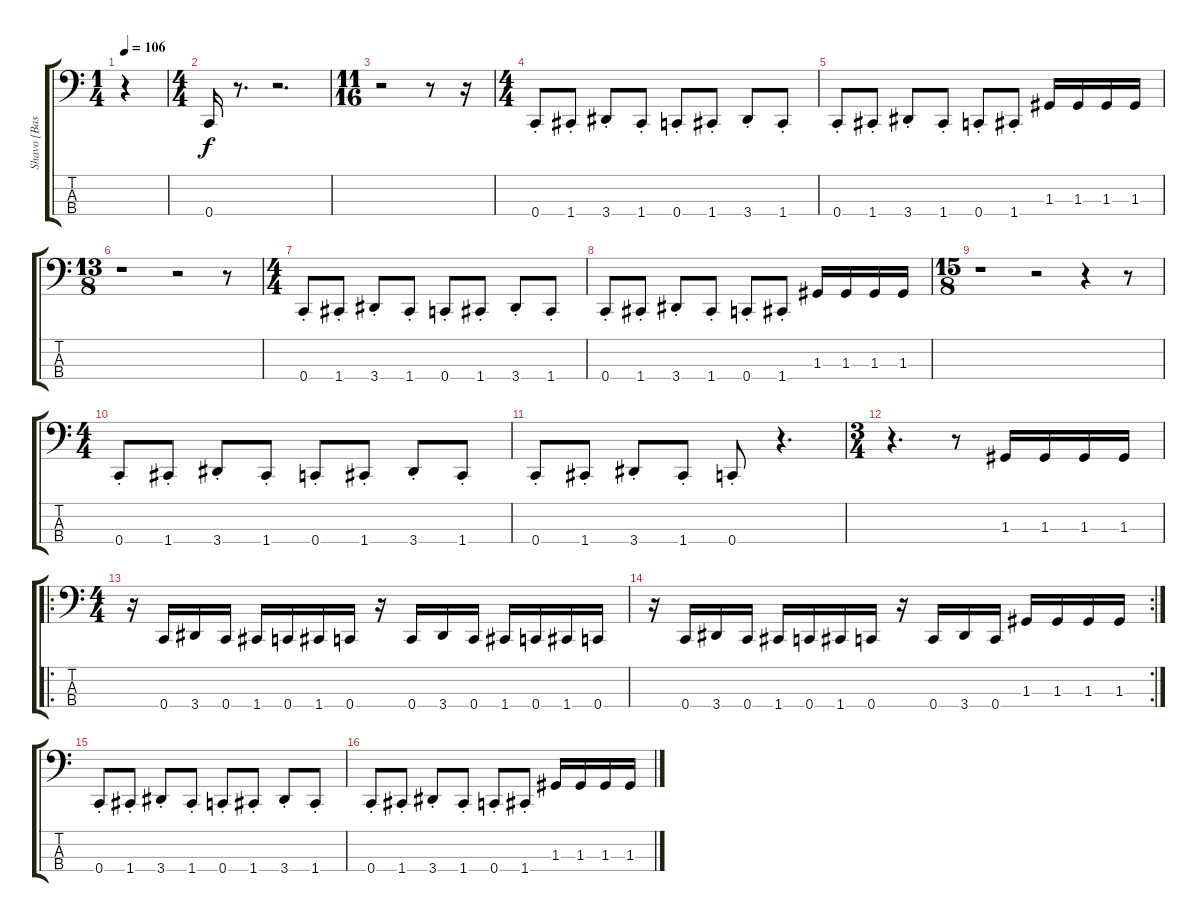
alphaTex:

\track ("Shavo [Bass]" "Shavo [Bas") {instrument electricbassfinger}
\staff {score tabs}
\tuning (F2 C2 G1 C1) {hide}
\ts (1 4)
\tempo 106
\clef f4
\ks c
r.4{dy f instrument electricbassfinger} |
\ts (4 4)
0.4.16 r.8{d} r.2{d} |
\ts (11 16)
r.2 r.8 r.16 |
\ts (4 4)
0.4{st}.8 1.4{st}.8 3.4{st}.8 1.4{st}.8 0.4{st}.8 1.4{st}.8 3.4{st}.8 1.4{st}.8 |
0.4{st}.8 1.4{st}.8 3.4{st}.8 1.4{st}.8 0.4{st}.8 1.4{st}.8 1.3.16 1.3.16 1.3.16 1.3.16 |
\ts (13 8)
r.1 r.2 r.8 |
\ts (4 4)
0.4{st}.8 1.4{st}.8 3.4{st}.8 1.4{st}.8 0.4{st}.8 1.4{st}.8 3.4{st}.8 1.4{st}.8 |
0.4{st}.8 1.4{st}.8 3.4{st}.8 1.4{st}.8 0.4{st}.8 1.4{st}.8 1.3.16 1.3.16 1.3.16 1.3.16 |
\ts (15 8)
r.1 r.2 r.4 r.8 |
\ts (4 4)
0.4{st}.8 1.4{st}.8 3.4{st}.8 1.4{st}.8 0.4{st}.8 1.4{st}.8 3.4{st}.8 1.4{st}.8 |
0.4{st}.8 1.4{st}.8 3.4{st}.8 1.4{st}.8 0.4{st}.8 r.4{d} |
\ts (3 4)
r.4{d} r.8 1.3.16 1.3.16 1.3.16 1.3.16 |
\ro
\ts (4 4)
r.16 0.4.16 3.4.16 0.4.16 1.4.16 0.4.16 1.4.16 0.4.16 r.16 0.4.16 3.4.16 0.4.16 1.4.16 0.4.16 1.4.16 0.4.16 |
\rc 2
r.16 0.4.16 3.4.16 0.4.16 1.4.16 0.4.16 1.4.16 0.4.16 r.16 0.4.16 3.4.16 0.4.16 1.3.16 1.3.16 1.3.16 1.3.16 |
0.4{st}.8 1.4{st}.8 3.4{st}.8 1.4{st}.8 0.4{st}.8 1.4{st}.8 3.4{st}.8 1.4{st}.8 |
0.4{st}.8 1.4{st}.8 3.4{st}.8 1.4{st}.8 0.4{st}.8 1.4{st}.8 1.3.16 1.3.16 1.3.16 1.3.16
